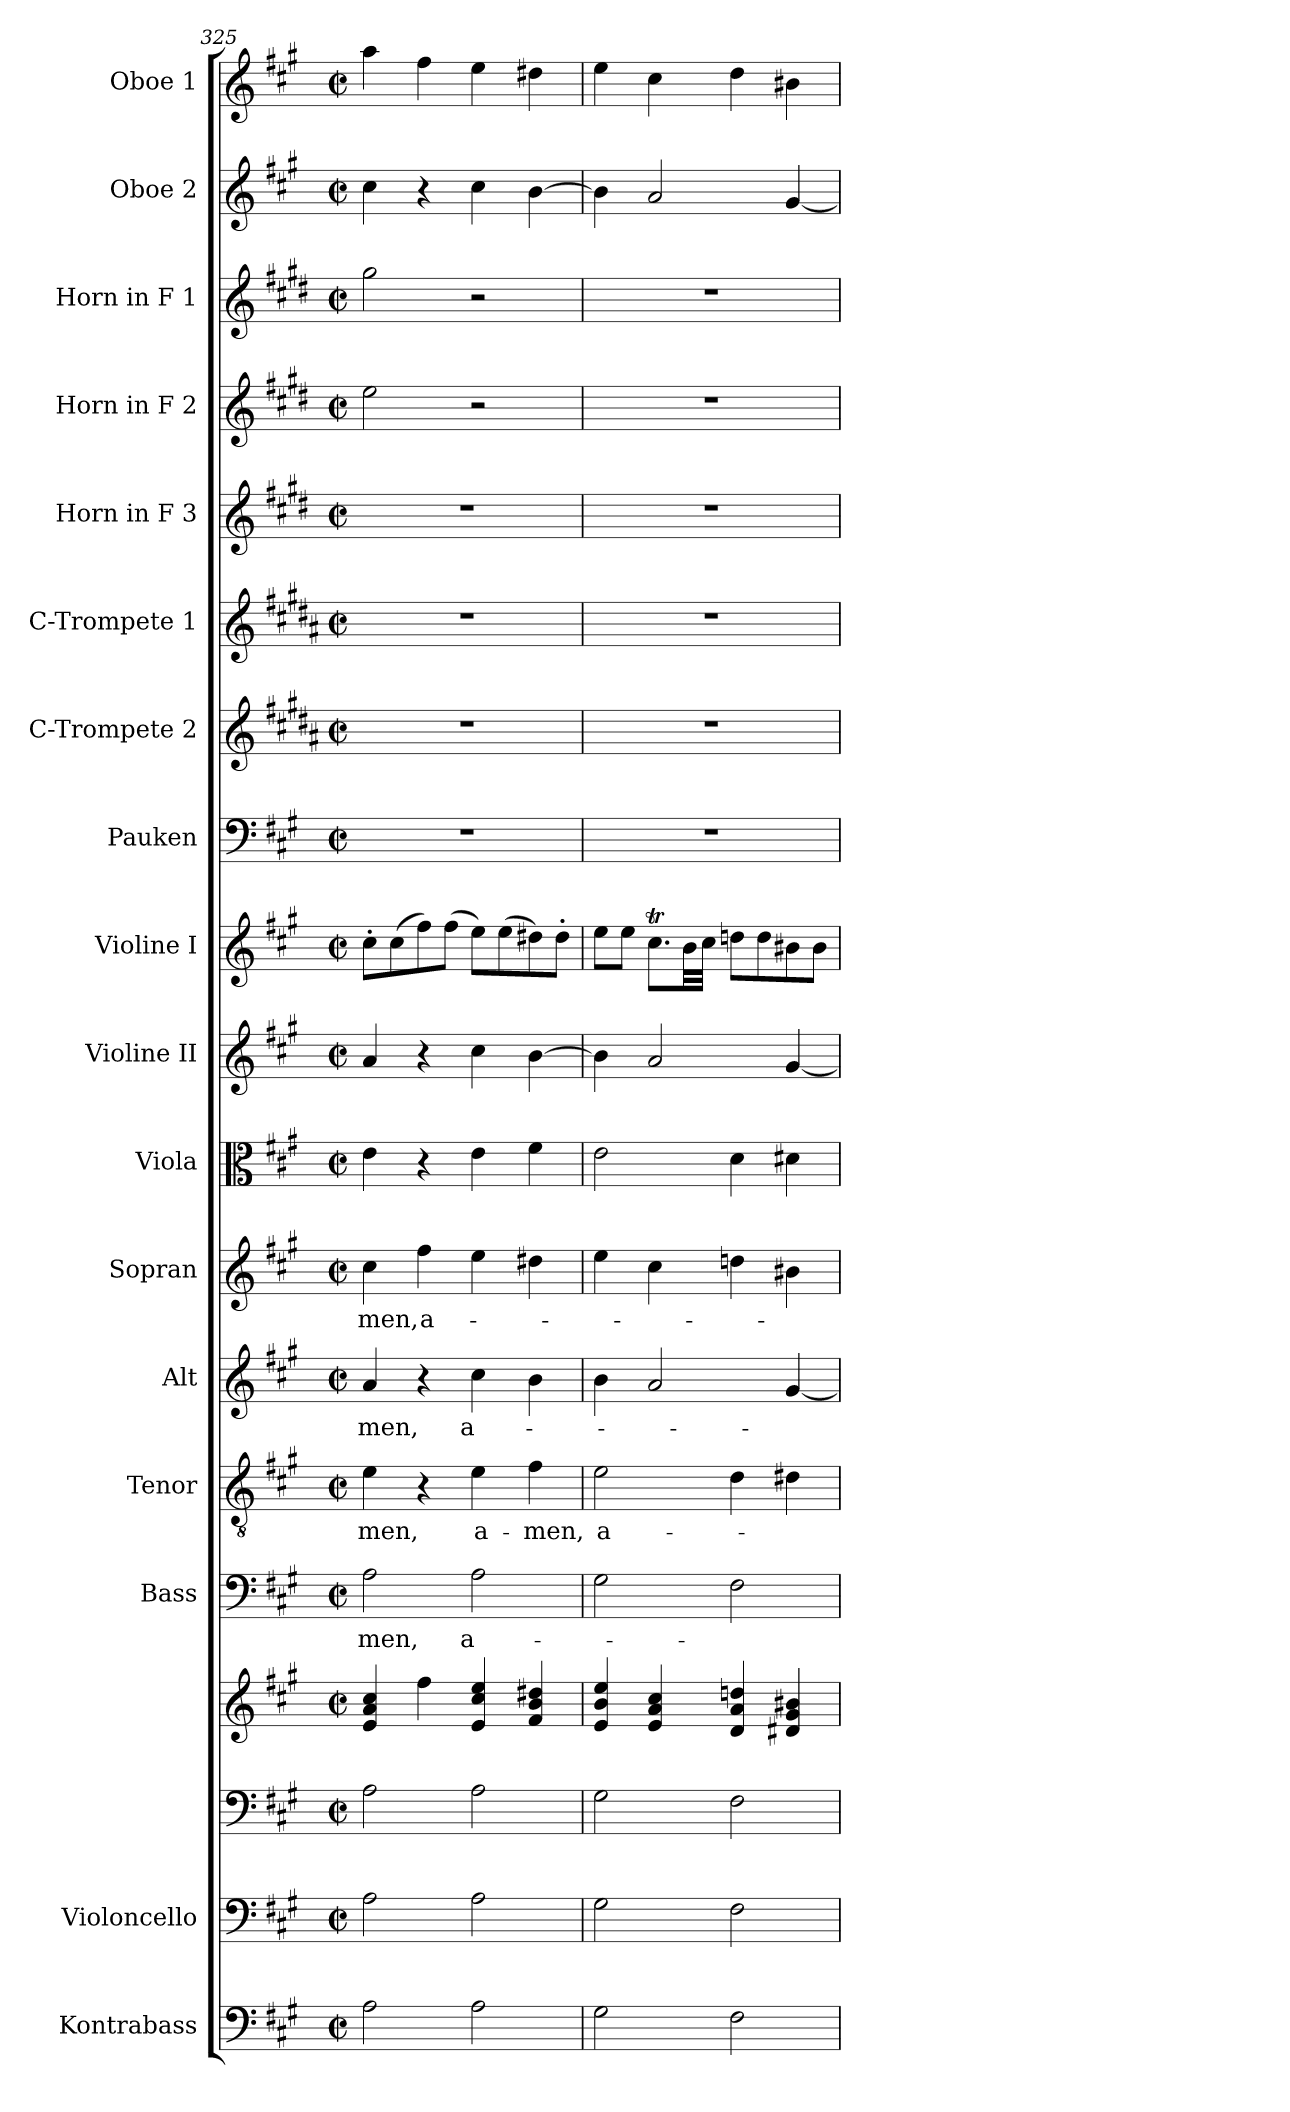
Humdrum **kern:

**kern	**kern	**kern	**kern	**kern	**text	**kern	**text	**kern	**text	**kern	**text	**kern	**kern	**kern	**kern	**kern	**kern	**kern	**kern	**kern	**kern	**kern
*part18	*part17	*part16	*part16	*part15	*part15	*part14	*part14	*part13	*part13	*part12	*part12	*part11	*part10	*part9	*part8	*part7	*part6	*part5	*part4	*part3	*part2	*part1
*staff19	*staff18	*staff17	*staff16	*staff15	*staff15	*staff14	*staff14	*staff13	*staff13	*staff12	*staff12	*staff11	*staff10	*staff9	*staff8	*staff7	*staff6	*staff5	*staff4	*staff3	*staff2	*staff1
*I"Kontrabass	*I"Violoncello	*	*	*I"Bass	*	*I"Tenor	*	*I"Alt	*	*I"Sopran	*	*I"Viola	*I"Violine II	*I"Violine I	*I"Pauken	*I"C-Trompete 2	*I"C-Trompete 1	*I"Horn in F 3	*I"Horn in F 2	*I"Horn in F 1	*I"Oboe 2	*I"Oboe 1
*I'Kb.	*I'Vc.	*	*	*I'B.	*	*I'T.	*	*I'A.	*	*I'S.	*	*I'Vla.	*I'Vl. II	*I'Vl. I	*I'Pk.	*I'C Trp. 2	*I'C Trp. 1	*	*	*	*I'Ob. 2	*I'Ob. 1
*clefF4	*clefF4	*clefF4	*clefG2	*clefF4	*	*clefGv2	*	*clefG2	*	*clefG2	*	*clefC3	*clefG2	*clefG2	*clefF4	*clefG2	*clefG2	*clefG2	*clefG2	*clefG2	*clefG2	*clefG2
*ITrd7c12	*	*	*	*	*	*	*	*	*	*	*	*	*	*	*	*ITrd1c2	*ITrd1c2	*ITrd4c7	*ITrd4c7	*ITrd4c7	*	*
*k[f#c#g#]	*k[f#c#g#]	*k[f#c#g#]	*k[f#c#g#]	*k[f#c#g#]	*	*k[f#c#g#]	*	*k[f#c#g#]	*	*k[f#c#g#]	*	*k[f#c#g#]	*k[f#c#g#]	*k[f#c#g#]	*k[f#c#g#]	*k[f#c#g#]	*k[f#c#g#]	*k[f#c#g#]	*k[f#c#g#]	*k[f#c#g#]	*k[f#c#g#]	*k[f#c#g#]
*A:	*A:	*A:	*A:	*A:	*	*A:	*	*A:	*	*A:	*	*A:	*A:	*A:	*A:	*A:	*A:	*A:	*A:	*A:	*A:	*A:
*M2/2	*M2/2	*M2/2	*M2/2	*M2/2	*	*M2/2	*	*M2/2	*	*M2/2	*	*M2/2	*M2/2	*M2/2	*M2/2	*M2/2	*M2/2	*M2/2	*M2/2	*M2/2	*M2/2	*M2/2
*met(c|)	*met(c|)	*met(c|)	*met(c|)	*met(c|)	*	*met(c|)	*	*met(c|)	*	*met(c|)	*	*met(c|)	*met(c|)	*met(c|)	*met(c|)	*met(c|)	*met(c|)	*met(c|)	*met(c|)	*met(c|)	*met(c|)	*met(c|)
=325	=325	=325	=325	=325	=325	=325	=325	=325	=325	=325	=325	=325	=325	=325	=325	=325	=325	=325	=325	=325	=325	=325
!	!	!	!	!	!LO:LY:b	!	!LO:LY:b	!	!LO:LY:b	!	!LO:LY:b	!	!	!	!	!	!	!	!	!	!	!
2AA\	2A\	2A\	4e/ 4a/ 4cc#/	2A\	-men,	4e\	-men,	4a/	-men,	4cc#\	-men,	4e\	4a/	8cc#'>\L	1r	1r	1r	1r	2a\	2cc#\	4cc#\	4aa\
.	.	.	.	.	.	.	.	.	.	.	.	.	.	(>8cc#\	.	.	.	.	.	.	.	.
!	!	!	!	!	!	!	!	!	!	!	!LO:LY:b	!	!	!	!	!	!	!	!	!	!	!
.	.	.	4ff#\	.	.	4r	.	4r	.	4ff#\	a-	4r	4r	8ff#\)	.	.	.	.	.	.	4r	4ff#\
.	.	.	.	.	.	.	.	.	.	.	.	.	.	(>8ff#\J	.	.	.	.	.	.	.	.
!	!	!	!	!	!LO:LY:b	!	!LO:LY:b	!	!LO:LY:b	!	!	!	!	!	!	!	!	!	!	!	!	!
2AA\	2A\	2A\	4e/ 4cc#/ 4ee/	2A\	a-	4e\	a-	4cc#\	a-	4ee\	.	4e\	4cc#\	8ee\L)	.	.	.	.	2r	2r	4cc#\	4ee\
.	.	.	.	.	.	.	.	.	.	.	.	.	.	(>8ee\	.	.	.	.	.	.	.	.
!	!	!	!	!	!	!	!LO:LY:b	!	!	!	!	!	!	!	!	!	!	!	!	!	!	!
.	.	.	4f#/ 4b/ 4dd#X/	.	.	4f#\	-men,	4b\	.	4dd#X\	.	4f#\	[4b\	8dd#X\)	.	.	.	.	.	.	[4b\	4dd#X\
.	.	.	.	.	.	.	.	.	.	.	.	.	.	8dd#'>\J	.	.	.	.	.	.	.	.
=326	=326	=326	=326	=326	=326	=326	=326	=326	=326	=326	=326	=326	=326	=326	=326	=326	=326	=326	=326	=326	=326	=326
!	!	!	!	!	!	!	!LO:LY:b	!	!	!	!	!	!	!	!	!	!	!	!	!	!	!
2GG#\	2G#\	2G#\	4e/ 4b/ 4ee/	2G#\	.	2e\	a-	4b\	.	4ee\	.	2e\	4b\]	8ee\L	1r	1r	1r	1r	1r	1r	4b\]	4ee\
.	.	.	.	.	.	.	.	.	.	.	.	.	.	8ee\J	.	.	.	.	.	.	.	.
.	.	.	4e/ 4a/ 4cc#/	.	.	.	.	2a/	.	4cc#\	.	.	2a/	8.cc#t\L	.	.	.	.	.	.	2a/	4cc#\
.	.	.	.	.	.	.	.	.	.	.	.	.	.	32b\LL	.	.	.	.	.	.	.	.
.	.	.	.	.	.	.	.	.	.	.	.	.	.	32cc#\JJJ	.	.	.	.	.	.	.	.
2FF#\	2F#\	2F#\	4d/ 4a/ 4ddn/	2F#\	.	4d\	.	.	.	4ddn\	.	4d\	.	8ddn\L	.	.	.	.	.	.	.	4dd\
.	.	.	.	.	.	.	.	.	.	.	.	.	.	8dd\	.	.	.	.	.	.	.	.
.	.	.	4d#X/ 4g#/ 4b#X/	.	.	4d#X\	.	[4g#/	.	4b#X\	.	4d#X\	[4g#/	8b#X\	.	.	.	.	.	.	[4g#/	4b#X\
.	.	.	.	.	.	.	.	.	.	.	.	.	.	8b#\J	.	.	.	.	.	.	.	.
=	=	=	=	=	=	=	=	=	=	=	=	=	=	=	=	=	=	=	=	=	=	=
*-	*-	*-	*-	*-	*-	*-	*-	*-	*-	*-	*-	*-	*-	*-	*-	*-	*-	*-	*-	*-	*-	*-
